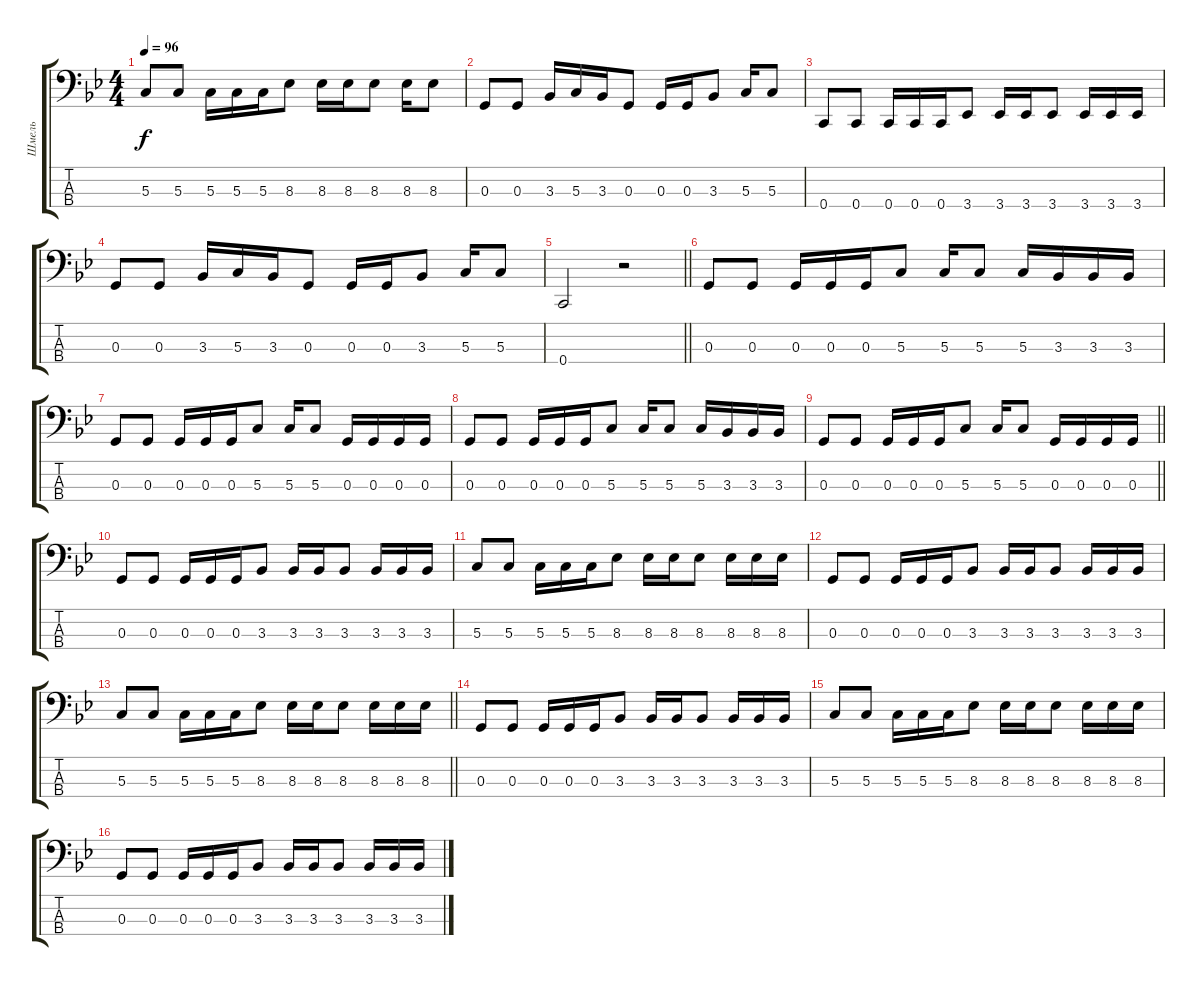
\track ("Шмель" "Шмель") {instrument electricbasspick}
\staff {score tabs}
\tuning (F2 C2 G1 C1) {hide}
\ts (4 4)
\tempo 96
\clef f4
\ks gminor
5.3.8{dy f} 5.3.8 5.3.16 5.3.16 5.3.16 8.3.8 8.3.16 8.3.16 8.3.8 8.3.16 8.3.8 |
0.3.8 0.3.8 3.3.16 5.3.16 3.3.16 0.3.8 0.3.16 0.3.16 3.3.8 5.3.16 5.3.8 |
0.4.8 0.4.8 0.4.16 0.4.16 0.4.16 3.4.8 3.4.16 3.4.16 3.4.8 3.4.16 3.4.16 3.4.16 |
0.3.8 0.3.8 3.3.16 5.3.16 3.3.16 0.3.8 0.3.16 0.3.16 3.3.8 5.3.16 5.3.8 |
\barLineRight lightlight
0.4.2 r.2 |
0.3.8 0.3.8 0.3.16 0.3.16 0.3.16 5.3.8 5.3.16 5.3.8 5.3.16 3.3.16 3.3.16 3.3.16 |
0.3.8 0.3.8 0.3.16 0.3.16 0.3.16 5.3.8 5.3.16 5.3.8 0.3.16 0.3.16 0.3.16 0.3.16 |
0.3.8 0.3.8 0.3.16 0.3.16 0.3.16 5.3.8 5.3.16 5.3.8 5.3.16 3.3.16 3.3.16 3.3.16 |
\barLineRight lightlight
0.3.8 0.3.8 0.3.16 0.3.16 0.3.16 5.3.8 5.3.16 5.3.8 0.3.16 0.3.16 0.3.16 0.3.16 |
0.3.8 0.3.8 0.3.16 0.3.16 0.3.16 3.3.8 3.3.16 3.3.16 3.3.8 3.3.16 3.3.16 3.3.16 |
5.3.8 5.3.8 5.3.16 5.3.16 5.3.16 8.3.8 8.3.16 8.3.16 8.3.8 8.3.16 8.3.16 8.3.16 |
0.3.8 0.3.8 0.3.16 0.3.16 0.3.16 3.3.8 3.3.16 3.3.16 3.3.8 3.3.16 3.3.16 3.3.16 |
\barLineRight lightlight
5.3.8 5.3.8 5.3.16 5.3.16 5.3.16 8.3.8 8.3.16 8.3.16 8.3.8 8.3.16 8.3.16 8.3.16 |
0.3.8 0.3.8 0.3.16 0.3.16 0.3.16 3.3.8 3.3.16 3.3.16 3.3.8 3.3.16 3.3.16 3.3.16 |
5.3.8 5.3.8 5.3.16 5.3.16 5.3.16 8.3.8 8.3.16 8.3.16 8.3.8 8.3.16 8.3.16 8.3.16 |
0.3.8 0.3.8 0.3.16 0.3.16 0.3.16 3.3.8 3.3.16 3.3.16 3.3.8 3.3.16 3.3.16 3.3.16
